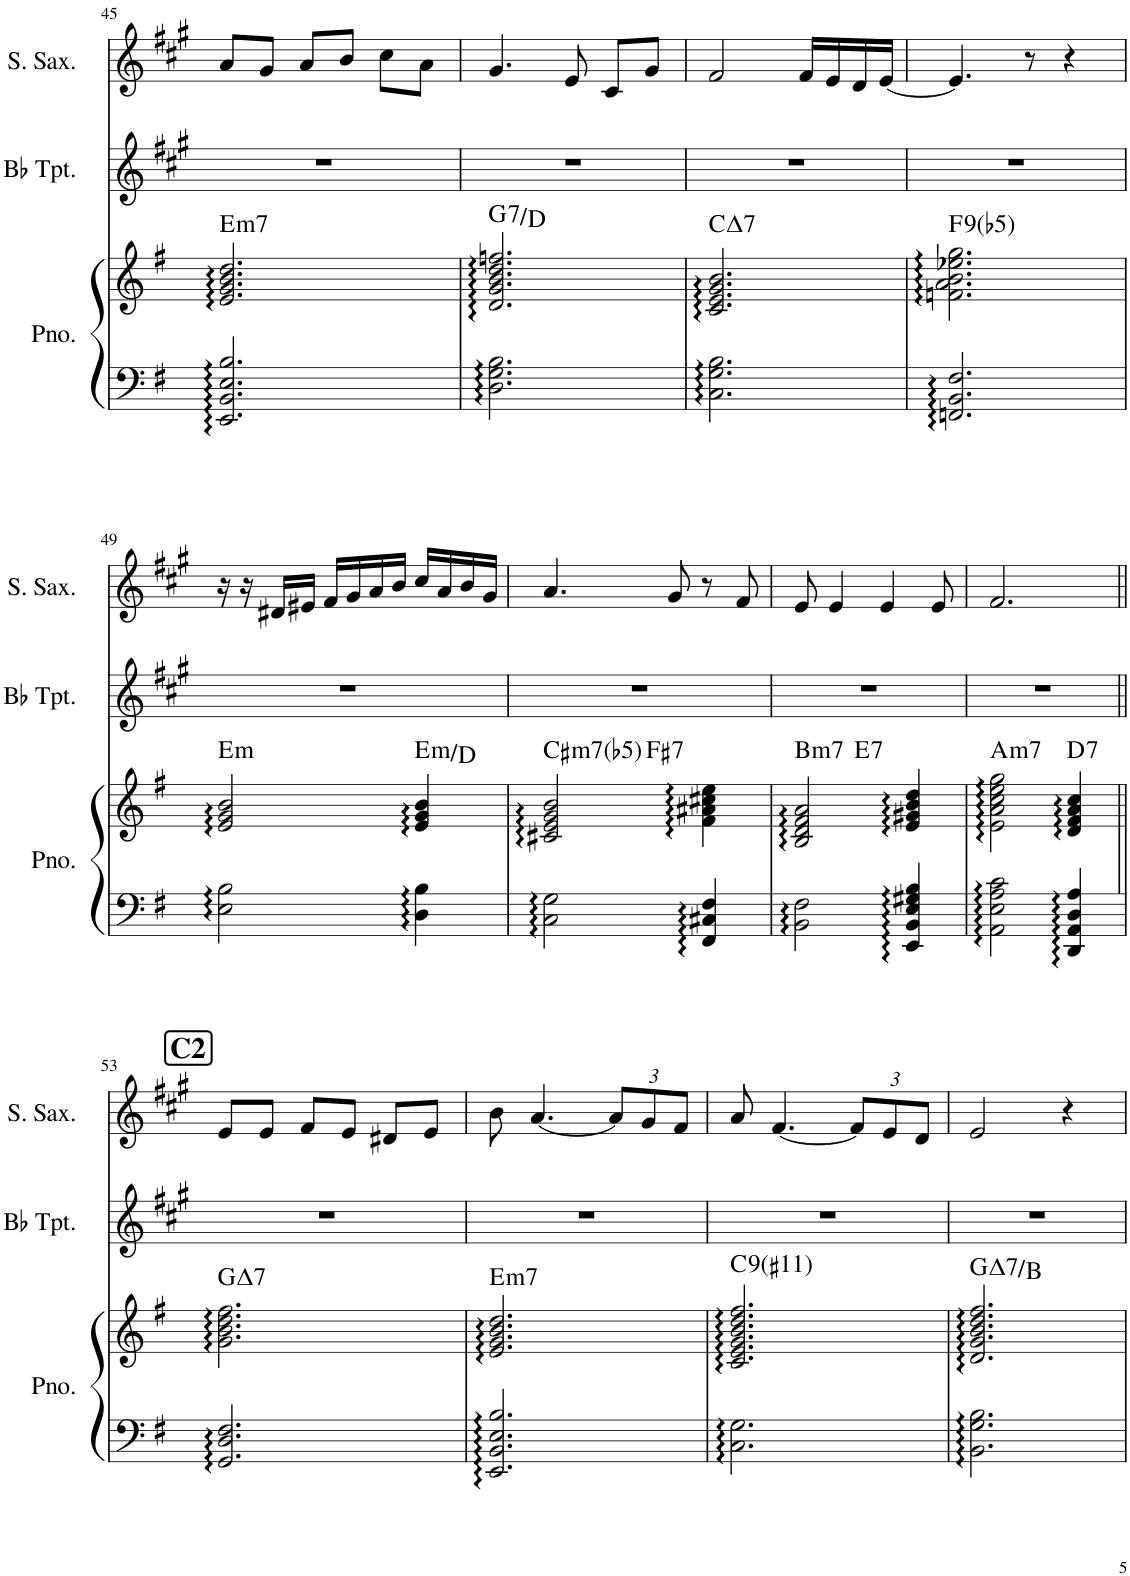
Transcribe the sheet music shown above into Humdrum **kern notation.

**kern	**kern	**harte	**kern
*part2	*part2	*part2	*part1
*staff3	*staff2	*	*staff1
*I"Piano	*	*	*I"Soprano Saxophone
*I'Pno.	*	*	*I'S. Sax.
!!LO:PB:g=z
*clefF4	*clefG2	*	*clefG2
*	*	*	*Trd1c2
*k[f#]	*k[f#]	*	*k[f#c#g#]
*M3/4	*M3/4	*	*M3/4
=45	=45	=45	=45
!	!	!LO:H:kt=m7	!
2.EE/ 2.BB/ 2.E/ 2.B/	2.e/ 2.g/ 2.b/ 2.dd/	E:min7	8a/L
.	.	.	8g#/J
.	.	.	8a/L
.	.	.	8b/J
.	.	.	8cc#\L
.	.	.	8a\J
=46	=46	=46	=46
!	!	!LO:H:kt=7	!
2.D\ 2.G\ 2.B\	2.d/ 2.g/ 2.b/ 2.dd/ 2.ffn/	G:7/5	4.g#/
.	.	.	8e/
.	.	.	8c#/L
.	.	.	8g#/J
=47	=47	=47	=47
!	!	!LO:H:kt=7	!
2.C\ 2.G\ 2.B\	2.c/ 2.e/ 2.g/ 2.b/	C:maj7	2f#/
.	.	.	16f#/LL
.	.	.	16e/
.	.	.	16d/
.	.	.	[16e/JJ
=48	=48	=48	=48
!	!	!LO:H:kt=9	!
2.FFn/ 2.BB/ 2.F#/	2.fn\ 2.a\ 2.b\ 2.ee-X\ 2.gg\	F:(3,b5,b7,9)	4.e/]
.	.	.	8r
.	.	.	4r
!!LO:LB:g=z
=49	=49	=49	=49
!	!	!LO:H:kt=m	!
2E\ 2B\	2e/ 2g/ 2b/	E:min	16r
.	.	.	16r
.	.	.	16d#X/LL
.	.	.	16e#X/JJ
.	.	.	16f#/LL
.	.	.	16g#/
.	.	.	16a/
.	.	.	16b/JJ
!	!	!LO:H:kt=m	!
4D\ 4B\	4e/ 4g/ 4b/	E:min/b7	16cc#/LL
.	.	.	16a/
.	.	.	16b/
.	.	.	16g#/JJ
=50	=50	=50	=50
!	!	!LO:H:kt=m7(b5)	!
*	*^	*	*
2C\ 2G\	2c#X/ 2e/ 2g/ 2b/	4ryy	C#:hdim7	4.a/
!	!	!	!LO:H:kt=7	!
.	.	2ryy	F#:7	.
.	.	.	.	8g#/
4FF#/ 4C#X/ 4F#/	4f#\ 4a#X\ 4cc#X\ 4ee\	.	.	8r
.	.	.	.	8f#/
=51	=51	=51	=51	=51
!	!	!	!LO:H:kt=m7	!
2BB\ 2F#\	2B/ 2d/ 2f#/ 2a/	4ryy	B:min7	8e/
.	.	.	.	4e/
!	!	!	!LO:H:kt=7	!
.	.	2ryy	E:7	.
.	.	.	.	4e/
4EE/ 4BB/ 4E/ 4G#X/ 4B/	4e/ 4g#X/ 4b/ 4dd/	.	.	.
.	.	.	.	8e/
=52	=52	=52	=52	=52
!	!	!	!LO:H:kt=m7	!
*	*v	*v	*	*
2AA\ 2E\ 2A\ 2c\	2e\ 2a\ 2cc\ 2ee\ 2gg\	A:min7	2.f#/
!	!	!LO:H:kt=7	!
4DD/ 4AA/ 4D/ 4A/	4d/ 4f#/ 4a/ 4cc/	D:7	.
!!LO:LB:g=z
!!LO:REH:place=s1:a:B:cj:fs=14:t=C2
=53||	=53||	=53||	=53||
!	!	!LO:H:kt=7	!
2.GG/ 2.D/ 2.F#/	2.g\ 2.b\ 2.dd\ 2.ff#\	G:maj7	8e/L
.	.	.	8e/J
.	.	.	8f#/L
.	.	.	8e/J
.	.	.	8d#X/L
.	.	.	8e/J
=54	=54	=54	=54
!	!	!LO:H:kt=m7	!
2.EE/ 2.BB/ 2.E/ 2.B/	2.e/ 2.g/ 2.b/ 2.dd/	E:min7	8b\
.	.	.	[4.a/
*	*	*	*Xbrackettup
.	.	.	12a/L]
.	.	.	12g#/
.	.	.	12f#/J
=55	=55	=55	=55
!	!	!LO:H:kt=9	!
2.C\ 2.G\	2.c/ 2.e/ 2.g/ 2.b/ 2.dd/ 2.ff#/	C:9(#11)	8a/
.	.	.	[4.f#/
.	.	.	12f#/L]
.	.	.	12e/
.	.	.	12d/J
=56	=56	=56	=56
!	!	!LO:H:kt=7	!
2.BB\ 2.G\ 2.B\	2.d/ 2.g/ 2.b/ 2.dd/ 2.ff#/	G:maj7/3	2e/
.	.	.	4r
=	=	=	=
*-	*-	*-	*-
